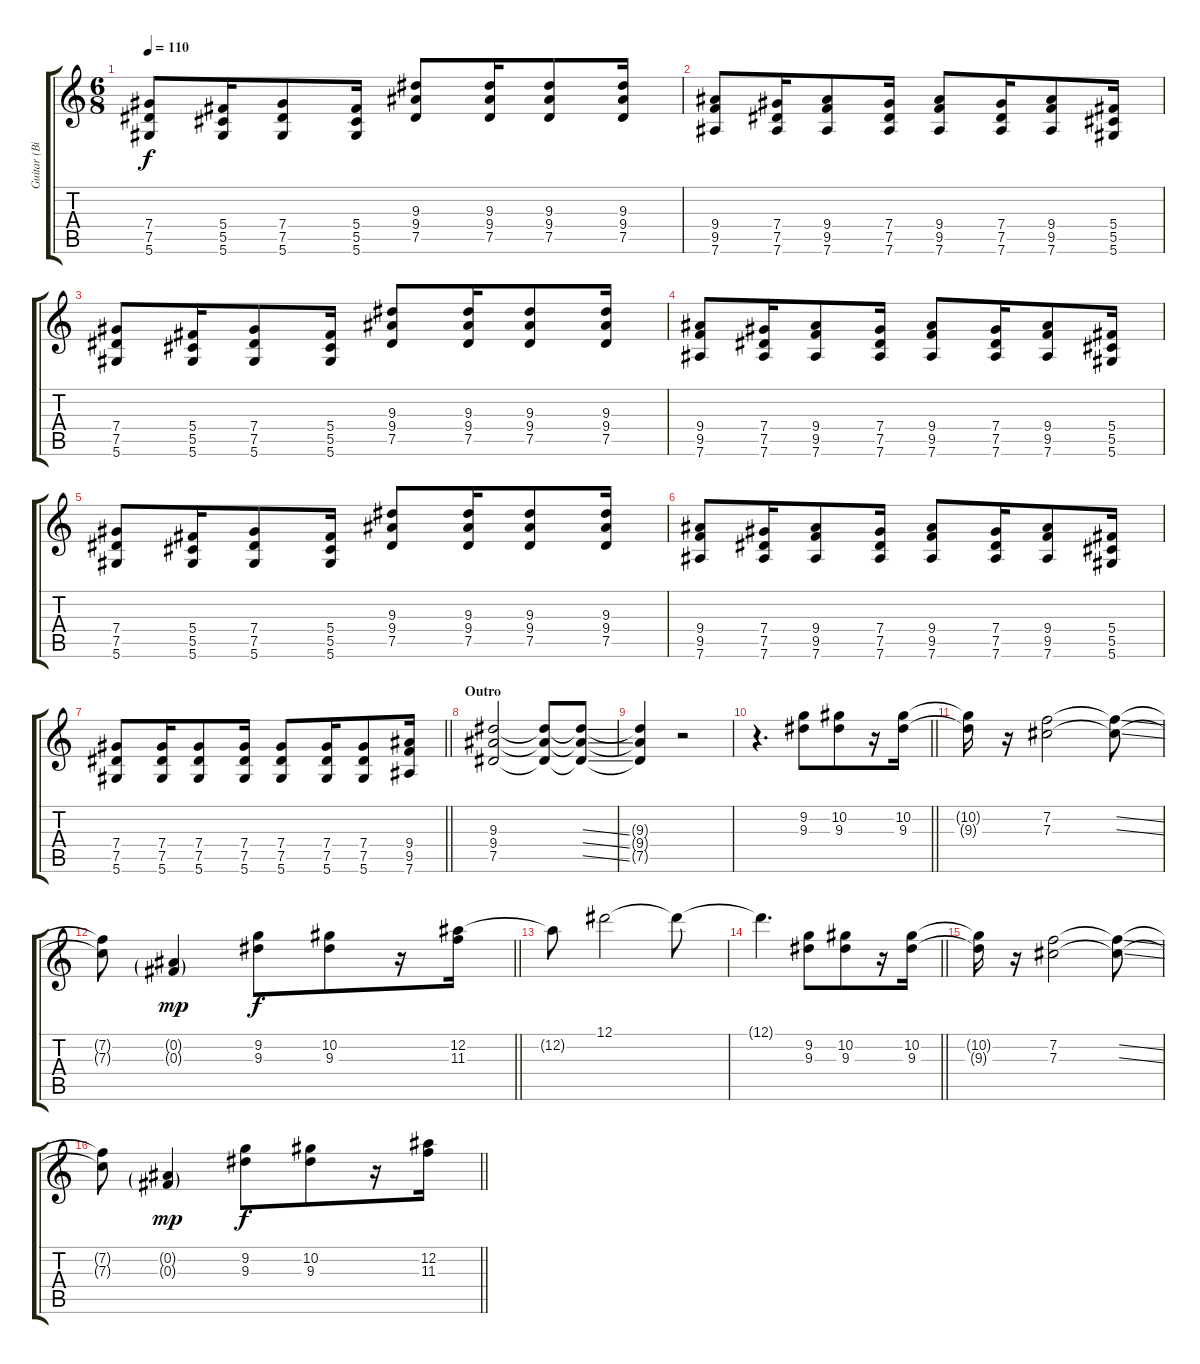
\track ("Guitar (Billie Joe Armstrong)" "Guitar (Bi") {instrument distortionguitar}
\staff {score tabs}
\tuning (Eb4 Bb3 Gb3 Db3 Ab2 Eb2) {hide}
\ts (6 8)
\tempo 110
\clef g2
\ks c
(7.4 7.5 5.6).8{dy f} (5.4 5.5 5.6).16 (7.4 7.5 5.6).8 (5.4 5.5 5.6).16 (9.3 9.4 7.5).8 (9.3 9.4 7.5).16 (9.3 9.4 7.5).8 (9.3 9.4 7.5).16 |
(9.4 9.5 7.6).8 (7.4 7.5 7.6).16 (9.4 9.5 7.6).8 (7.4 7.5 7.6).16 (9.4 9.5 7.6).8 (7.4 7.5 7.6).16 (9.4 9.5 7.6).8 (5.4 5.5 5.6).16 |
(7.4 7.5 5.6).8 (5.4 5.5 5.6).16 (7.4 7.5 5.6).8 (5.4 5.5 5.6).16 (9.3 9.4 7.5).8 (9.3 9.4 7.5).16 (9.3 9.4 7.5).8 (9.3 9.4 7.5).16 |
(9.4 9.5 7.6).8 (7.4 7.5 7.6).16 (9.4 9.5 7.6).8 (7.4 7.5 7.6).16 (9.4 9.5 7.6).8 (7.4 7.5 7.6).16 (9.4 9.5 7.6).8 (5.4 5.5 5.6).16 |
(7.4 7.5 5.6).8 (5.4 5.5 5.6).16 (7.4 7.5 5.6).8 (5.4 5.5 5.6).16 (9.3 9.4 7.5).8 (9.3 9.4 7.5).16 (9.3 9.4 7.5).8 (9.3 9.4 7.5).16 |
(9.4 9.5 7.6).8 (7.4 7.5 7.6).16 (9.4 9.5 7.6).8 (7.4 7.5 7.6).16 (9.4 9.5 7.6).8 (7.4 7.5 7.6).16 (9.4 9.5 7.6).8 (5.4 5.5 5.6).16 |
\barLineRight lightlight
(7.4 7.5 5.6).8 (7.4 7.5 5.6).16 (7.4 7.5 5.6).8 (7.4 7.5 5.6).16 (7.4 7.5 5.6).8 (7.4 7.5 5.6).16 (7.4 7.5 5.6).8 (9.4 9.5 7.6).16 |
\section ("" "Outro")
(9.3 9.4 7.5).2 (9.3{t} 9.4{t} 7.5{t}).8 (9.3{ss t} 9.4{ss t} 7.5{ss t}).8 |
(9.3{t} 9.4{t} 7.5{t}).4 r.2 |
\barLineRight lightlight
r.4{d} (9.2 9.3).8{instrument overdrivenguitar} (10.2 9.3).8 r.16 (10.2 9.3).16 |
(10.2{t} 9.3{t}).16 r.16 (7.2 7.3).2 (7.2{ss t} 7.3{ss t}).8 |
\barLineRight lightlight
(7.2{t} 7.3{t}).8 (0.2{g} 0.3{g}).4{dy mp} (9.2 9.3).8{dy f} (10.2 9.3).8 r.16 (12.2 11.3).16 |
12.2{t}.8 12.1.2 12.1{t}.8 |
\barLineRight lightlight
12.1{t}.4{d} (9.2 9.3).8 (10.2 9.3).8 r.16 (10.2 9.3).16 |
(10.2{t} 9.3{t}).16 r.16 (7.2 7.3).2 (7.2{ss t} 7.3{ss t}).8 |
\barLineRight lightlight
(7.2{t} 7.3{t}).8 (0.2{g} 0.3{g}).4{dy mp} (9.2 9.3).8{dy f} (10.2 9.3).8 r.16 (12.2 11.3).16
